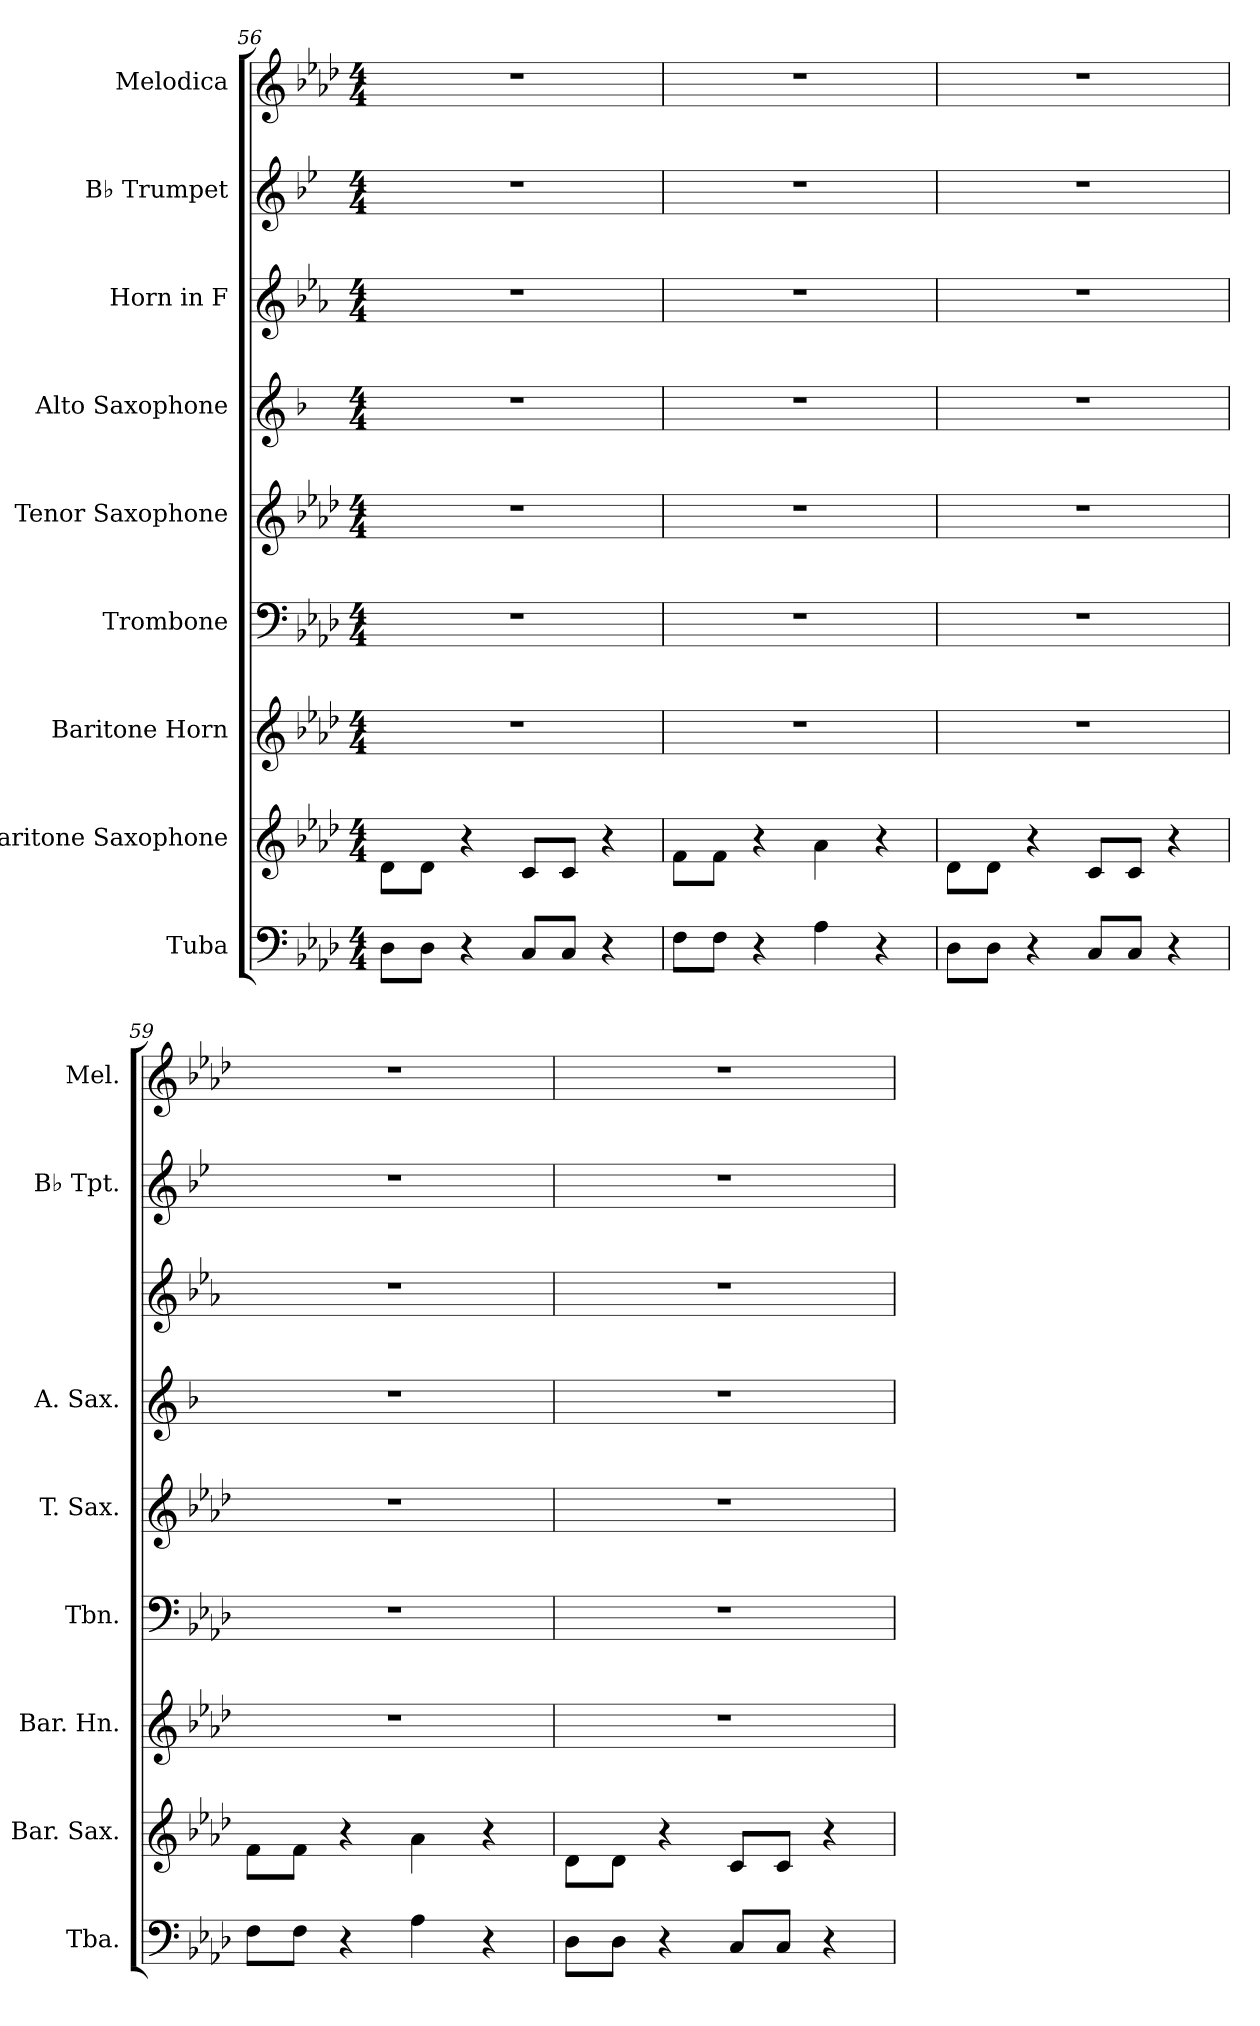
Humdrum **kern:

**kern	**kern	**kern	**kern	**kern	**kern	**kern	**kern	**kern
*part9	*part8	*part7	*part6	*part5	*part4	*part3	*part2	*part1
*staff9	*staff8	*staff7	*staff6	*staff5	*staff4	*staff3	*staff2	*staff1
*I"Tuba	*I"Baritone Saxophone	*I"Baritone Horn	*I"Trombone	*I"Tenor Saxophone	*I"Alto Saxophone	*I"Horn in F	*I"B♭ Trumpet	*I"Melodica
*I'Tba.	*I'Bar. Sax.	*I'Bar. Hn.	*I'Tbn.	*I'T. Sax.	*I'A. Sax.	*	*I'B♭ Tpt.	*I'Mel.
*clefF4	*clefG2	*clefG2	*clefF4	*clefG2	*clefG2	*clefG2	*clefG2	*clefG2
*	*ITrd12c21	*ITrd8c14	*	*ITrd8c14	*ITrd5c9	*ITrd4c7	*ITrd1c2	*
*k[b-e-a-d-]	*k[b-e-a-d-]	*k[b-e-a-d-]	*k[b-e-a-d-]	*k[b-e-a-d-]	*k[b-e-a-d-]	*k[b-e-a-d-]	*k[b-e-a-d-]	*k[b-e-a-d-]
*M4/4	*M4/4	*M4/4	*M4/4	*M4/4	*M4/4	*M4/4	*M4/4	*M4/4
=56	=56	=56	=56	=56	=56	=56	=56	=56
8D-\L	8D-\L	1r	1r	1r	1r	1r	1r	1r
8D-\J	8D-\J	.	.	.	.	.	.	.
4r	4r	.	.	.	.	.	.	.
8C/L	8C/L	.	.	.	.	.	.	.
8C/J	8C/J	.	.	.	.	.	.	.
4r	4r	.	.	.	.	.	.	.
=57	=57	=57	=57	=57	=57	=57	=57	=57
8F\L	8F\L	1r	1r	1r	1r	1r	1r	1r
8F\J	8F\J	.	.	.	.	.	.	.
4r	4r	.	.	.	.	.	.	.
4A-\	4A-\	.	.	.	.	.	.	.
4r	4r	.	.	.	.	.	.	.
=58	=58	=58	=58	=58	=58	=58	=58	=58
8D-\L	8D-\L	1r	1r	1r	1r	1r	1r	1r
8D-\J	8D-\J	.	.	.	.	.	.	.
4r	4r	.	.	.	.	.	.	.
8C/L	8C/L	.	.	.	.	.	.	.
8C/J	8C/J	.	.	.	.	.	.	.
4r	4r	.	.	.	.	.	.	.
=59	=59	=59	=59	=59	=59	=59	=59	=59
8F\L	8F\L	1r	1r	1r	1r	1r	1r	1r
8F\J	8F\J	.	.	.	.	.	.	.
4r	4r	.	.	.	.	.	.	.
4A-\	4A-\	.	.	.	.	.	.	.
4r	4r	.	.	.	.	.	.	.
=60	=60	=60	=60	=60	=60	=60	=60	=60
8D-\L	8D-\L	1r	1r	1r	1r	1r	1r	1r
8D-\J	8D-\J	.	.	.	.	.	.	.
4r	4r	.	.	.	.	.	.	.
8C/L	8C/L	.	.	.	.	.	.	.
8C/J	8C/J	.	.	.	.	.	.	.
4r	4r	.	.	.	.	.	.	.
=	=	=	=	=	=	=	=	=
*-	*-	*-	*-	*-	*-	*-	*-	*-
